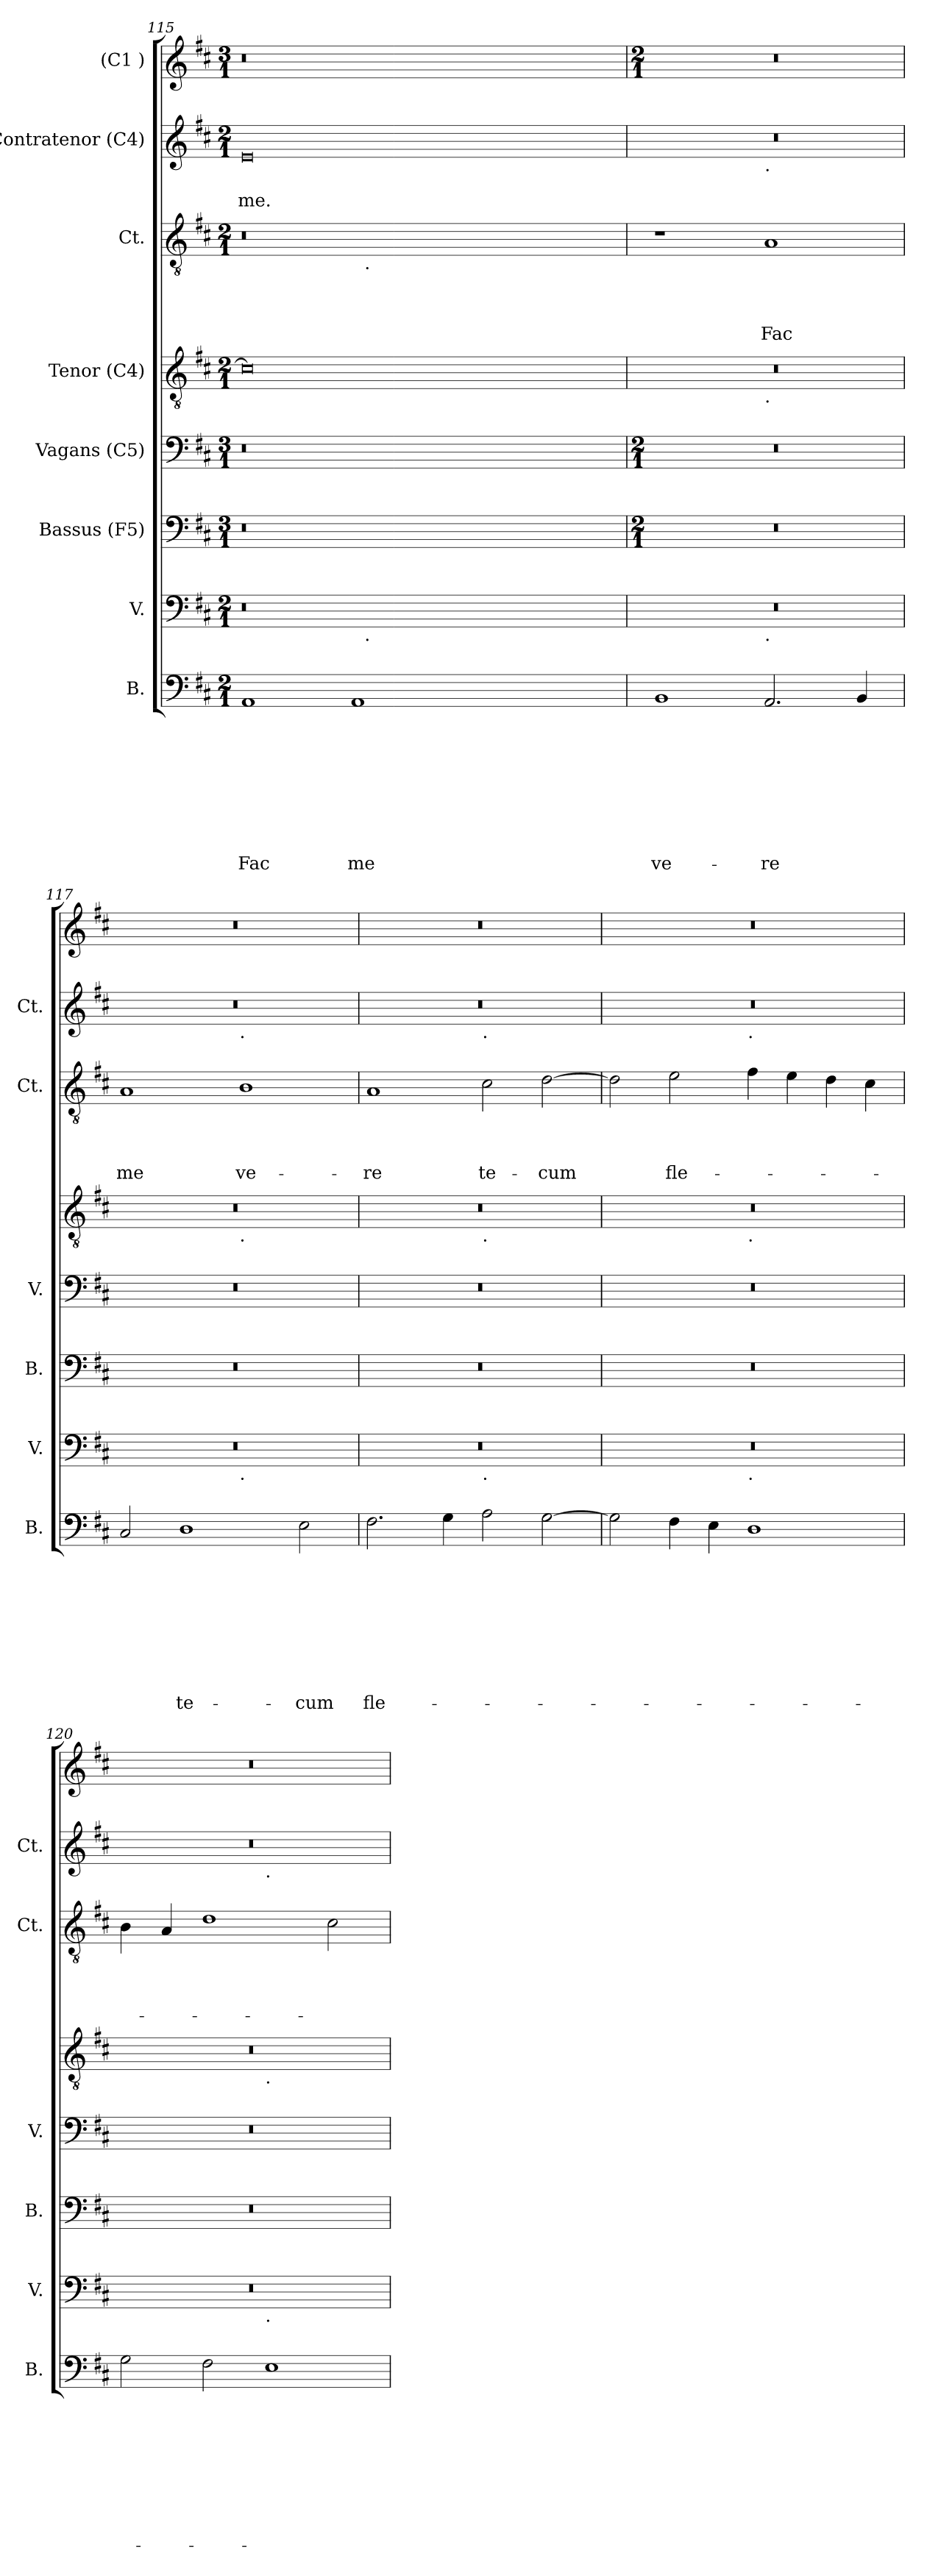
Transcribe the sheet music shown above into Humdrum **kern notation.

**kern	**text	**text	**text	**text	**text	**text	**text	**text	**text	**kern	**kern	**kern	**kern	**text	**kern	**text	**text	**text	**text	**kern	**text	**text	**kern
*part8	*part8	*part8	*part8	*part8	*part8	*part8	*part8	*part8	*part8	*part7	*part6	*part5	*part4	*part4	*part3	*part3	*part3	*part3	*part3	*part2	*part2	*part2	*part1
*staff8	*staff8	*staff8	*staff8	*staff8	*staff8	*staff8	*staff8	*staff8	*staff8	*staff7	*staff6	*staff5	*staff4	*staff4	*staff3	*staff3	*staff3	*staff3	*staff3	*staff2	*staff2	*staff2	*staff1
*I"B.	*	*	*	*	*	*	*	*	*	*I"V.	*I"Bassus (F5)	*I"Vagans (C5)	*I"Tenor (C4)	*	*I"Ct.	*	*	*	*	*I"Contratenor (C4)	*	*	*I"(C1 )
*I'B.	*	*	*	*	*	*	*	*	*	*I'V.	*I'B.	*I'V.	*	*	*I'Ct.	*	*	*	*	*I'Ct.	*	*	*
!!LO:LB:g=z
*clefF4	*	*	*	*	*	*	*	*	*	*clefF4	*clefF4	*clefF4	*clefGv2	*	*clefGv2	*	*	*	*	*clefG2	*	*	*clefG2
*k[f#c#]	*	*	*	*	*	*	*	*	*	*k[f#c#]	*k[f#c#]	*k[f#c#]	*k[f#c#]	*	*k[f#c#]	*	*	*	*	*k[f#c#]	*	*	*k[f#c#]
*D:	*	*	*	*	*	*	*	*	*	*D:	*D:	*D:	*D:	*	*D:	*	*	*	*	*D:	*	*	*D:
*M2/1	*	*	*	*	*	*	*	*	*	*M2/1	*M3/1	*M3/1	*M2/1	*	*M2/1	*	*	*	*	*M2/1	*	*	*M3/1
=115	=115	=115	=115	=115	=115	=115	=115	=115	=115	=115	=115	=115	=115	=115	=115	=115	=115	=115	=115	=115	=115	=115	=115
!	!	!	!	!	!	!	!	!	!LO:LY:b	!	!	!	!	!	!	!	!	!	!	!	!	!LO:LY:b	!
*	*	*	*	*	*	*	*	*	*	*^	*	*	*	*	*^	*	*	*	*	*	*	*	*
1AA	.	.	.	.	.	.	.	.	Fac	0r	1ryy	0.r	0.r	0c#]	.	0r	1ryy	.	.	.	.	0e	.	-me.	0.r
!	!	!	!	!	!	!	!	!	!LO:LY:b	!	!	!	!	!	!	!	!	!	!	!	!	!	!	!	!
1AA	.	.	.	.	.	.	.	.	me	.	32ryy	.	.	.	.	.	32ryy	.	.	.	.	.	.	.	.
!	!	!	!	!	!	!	!	!	!	!	!	!	!	!	!	!	!LO:TX:b:t=.	!	!	!	!	!	!	!	!
!	!	!	!	!	!	!	!	!	!	!	!LO:TX:b:t=.	!	!	!	!	!	!	!	!	!	!	!	!	!	!
.	.	.	.	.	.	.	.	.	.	.	1ryy	.	.	.	.	.	1ryy	.	.	.	.	.	.	.	.
1ryy	.	.	.	.	.	.	.	.	.	1ryy	.	.	.	1ryy	.	1ryy	.	.	.	.	.	1ryy	.	.	.
.	.	.	.	.	.	.	.	.	.	.	2ryy	.	.	.	.	.	2ryy	.	.	.	.	.	.	.	.
.	.	.	.	.	.	.	.	.	.	.	4...ryy	.	.	.	.	.	4...ryy	.	.	.	.	.	.	.	.
*	*	*	*	*	*	*	*	*	*	*	*	*	*	*	*	*v	*v	*	*	*	*	*	*	*	*
=116	=116	=116	=116	=116	=116	=116	=116	=116	=116	=116	=116	=116	=116	=116	=116	=116	=116	=116	=116	=116	=116	=116	=116	=116
*	*	*	*	*	*	*	*	*	*	*	*	*M2/1	*M2/1	*	*	*	*	*	*	*	*	*	*	*M2/1
*	*	*	*	*	*	*	*	*	*	*	*	*	*	*	*	*^	*	*	*	*	*	*	*	*
!	!	!	!	!	!	!	!	!	!LO:LY:b	!	!	!	!	!	!	!	!	!	!	!	!	!	!	!	!
*	*	*	*	*	*	*	*	*	*	*	*	*	*	*^	*	*v	*v	*	*	*	*	*^	*	*	*
1BB	.	.	.	.	.	.	.	.	ve-	0r	1ryy	0r	0r	0r	1ryy	.	1r	.	.	.	.	0r	1ryy	.	.	0r
!	!	!	!	!	!	!	!	!	!	!	!	!	!	!	!	!	!	!	!	!	!	!	!LO:TX:b:t=.	!	!	!
!	!	!	!	!	!	!	!	!	!	!	!	!	!	!	!LO:TX:b:t=.	!	!	!	!	!	!	!	!	!	!	!
!	!	!	!	!	!	!	!	!	!	!	!LO:TX:b:t=.	!	!	!	!	!	!	!	!	!	!	!	!	!	!	!
!	!	!	!	!	!	!	!	!	!LO:LY:b	!	!	!	!	!	!	!	!	!	!	!	!LO:LY:b	!	!	!	!	!
2.AA/	.	.	.	.	.	.	.	.	-re	.	1ryy	.	.	.	1ryy	.	1A	.	.	.	Fac	.	1ryy	.	.	.
4BB/	.	.	.	.	.	.	.	.	.	.	.	.	.	.	.	.	.	.	.	.	.	.	.	.	.	.
=117	=117	=117	=117	=117	=117	=117	=117	=117	=117	=117	=117	=117	=117	=117	=117	=117	=117	=117	=117	=117	=117	=117	=117	=117	=117	=117
!	!	!	!	!	!	!	!	!	!	!	!	!	!	!	!	!	!	!	!	!	!LO:LY:b	!	!	!	!	!
2C#/	.	.	.	.	.	.	.	.	.	0r	1ryy	0r	0r	0r	1ryy	.	1A	.	.	.	me	0r	1ryy	.	.	0r
!	!	!	!	!	!	!	!	!	!LO:LY:b	!	!	!	!	!	!	!	!	!	!	!	!	!	!	!	!	!
1D	.	.	.	.	.	.	.	.	te-	.	.	.	.	.	.	.	.	.	.	.	.	.	.	.	.	.
!	!	!	!	!	!	!	!	!	!	!	!	!	!	!	!	!	!	!	!	!	!	!	!LO:TX:b:t=.	!	!	!
!	!	!	!	!	!	!	!	!	!	!	!	!	!	!	!LO:TX:b:t=.	!	!	!	!	!	!	!	!	!	!	!
!	!	!	!	!	!	!	!	!	!	!	!LO:TX:b:t=.	!	!	!	!	!	!	!	!	!	!	!	!	!	!	!
!	!	!	!	!	!	!	!	!	!	!	!	!	!	!	!	!	!	!	!	!	!LO:LY:b	!	!	!	!	!
.	.	.	.	.	.	.	.	.	.	.	1ryy	.	.	.	1ryy	.	1B	.	.	.	ve-	.	1ryy	.	.	.
!	!	!	!	!	!	!	!	!	!LO:LY:b	!	!	!	!	!	!	!	!	!	!	!	!	!	!	!	!	!
2E\	.	.	.	.	.	.	.	.	-cum	.	.	.	.	.	.	.	.	.	.	.	.	.	.	.	.	.
=118	=118	=118	=118	=118	=118	=118	=118	=118	=118	=118	=118	=118	=118	=118	=118	=118	=118	=118	=118	=118	=118	=118	=118	=118	=118	=118
!	!	!	!	!	!	!	!	!	!LO:LY:b	!	!	!	!	!	!	!	!	!	!	!	!LO:LY:b	!	!	!	!	!
2.F#\	.	.	.	.	.	.	.	.	fle-	0r	1ryy	0r	0r	0r	1ryy	.	1A	.	.	.	-re	0r	1ryy	.	.	0r
4G\	.	.	.	.	.	.	.	.	.	.	.	.	.	.	.	.	.	.	.	.	.	.	.	.	.	.
!	!	!	!	!	!	!	!	!	!	!	!	!	!	!	!	!	!	!	!	!	!	!	!LO:TX:b:t=.	!	!	!
!	!	!	!	!	!	!	!	!	!	!	!	!	!	!	!LO:TX:b:t=.	!	!	!	!	!	!	!	!	!	!	!
!	!	!	!	!	!	!	!	!	!	!	!LO:TX:b:t=.	!	!	!	!	!	!	!	!	!	!	!	!	!	!	!
!	!	!	!	!	!	!	!	!	!	!	!	!	!	!	!	!	!	!	!	!	!LO:LY:b	!	!	!	!	!
2A\	.	.	.	.	.	.	.	.	.	.	1ryy	.	.	.	1ryy	.	2c#\	.	.	.	te-	.	1ryy	.	.	.
!	!	!	!	!	!	!	!	!	!	!	!	!	!	!	!	!	!	!	!	!	!LO:LY:b	!	!	!	!	!
[>2G\	.	.	.	.	.	.	.	.	.	.	.	.	.	.	.	.	[>2d\	.	.	.	-cum	.	.	.	.	.
=119	=119	=119	=119	=119	=119	=119	=119	=119	=119	=119	=119	=119	=119	=119	=119	=119	=119	=119	=119	=119	=119	=119	=119	=119	=119	=119
2G\]	.	.	.	.	.	.	.	.	.	0r	1ryy	0r	0r	0r	1ryy	.	2d\]	.	.	.	.	0r	1ryy	.	.	0r
!	!	!	!	!	!	!	!	!	!	!	!	!	!	!	!	!	!	!	!	!	!LO:LY:b	!	!	!	!	!
4F#\	.	.	.	.	.	.	.	.	.	.	.	.	.	.	.	.	2e\	.	.	.	fle-	.	.	.	.	.
4E\	.	.	.	.	.	.	.	.	.	.	.	.	.	.	.	.	.	.	.	.	.	.	.	.	.	.
!	!	!	!	!	!	!	!	!	!	!	!	!	!	!	!	!	!	!	!	!	!	!	!LO:TX:b:t=.	!	!	!
!	!	!	!	!	!	!	!	!	!	!	!	!	!	!	!LO:TX:b:t=.	!	!	!	!	!	!	!	!	!	!	!
!	!	!	!	!	!	!	!	!	!	!	!LO:TX:b:t=.	!	!	!	!	!	!	!	!	!	!	!	!	!	!	!
1D	.	.	.	.	.	.	.	.	.	.	1ryy	.	.	.	1ryy	.	4f#\	.	.	.	.	.	1ryy	.	.	.
.	.	.	.	.	.	.	.	.	.	.	.	.	.	.	.	.	4e\	.	.	.	.	.	.	.	.	.
.	.	.	.	.	.	.	.	.	.	.	.	.	.	.	.	.	4d\	.	.	.	.	.	.	.	.	.
.	.	.	.	.	.	.	.	.	.	.	.	.	.	.	.	.	4c#\	.	.	.	.	.	.	.	.	.
!!LO:LB:g=z
=120	=120	=120	=120	=120	=120	=120	=120	=120	=120	=120	=120	=120	=120	=120	=120	=120	=120	=120	=120	=120	=120	=120	=120	=120	=120	=120
2G\	.	.	.	.	.	.	.	.	.	0r	1ryy	0r	0r	0r	1ryy	.	4B\	.	.	.	.	0r	1ryy	.	.	0r
.	.	.	.	.	.	.	.	.	.	.	.	.	.	.	.	.	4A/	.	.	.	.	.	.	.	.	.
2F#\	.	.	.	.	.	.	.	.	.	.	.	.	.	.	.	.	1d	.	.	.	.	.	.	.	.	.
!	!	!	!	!	!	!	!	!	!	!	!	!	!	!	!	!	!	!	!	!	!	!	!LO:TX:b:t=.	!	!	!
!	!	!	!	!	!	!	!	!	!	!	!	!	!	!	!LO:TX:b:t=.	!	!	!	!	!	!	!	!	!	!	!
!	!	!	!	!	!	!	!	!	!	!	!LO:TX:b:t=.	!	!	!	!	!	!	!	!	!	!	!	!	!	!	!
1E	.	.	.	.	.	.	.	.	.	.	1ryy	.	.	.	1ryy	.	.	.	.	.	.	.	1ryy	.	.	.
.	.	.	.	.	.	.	.	.	.	.	.	.	.	.	.	.	2c#\	.	.	.	.	.	.	.	.	.
*	*	*	*	*	*	*	*	*	*	*v	*v	*	*	*v	*v	*	*	*	*	*	*	*v	*v	*	*	*
=	=	=	=	=	=	=	=	=	=	=	=	=	=	=	=	=	=	=	=	=	=	=	=
*-	*-	*-	*-	*-	*-	*-	*-	*-	*-	*-	*-	*-	*-	*-	*-	*-	*-	*-	*-	*-	*-	*-	*-
